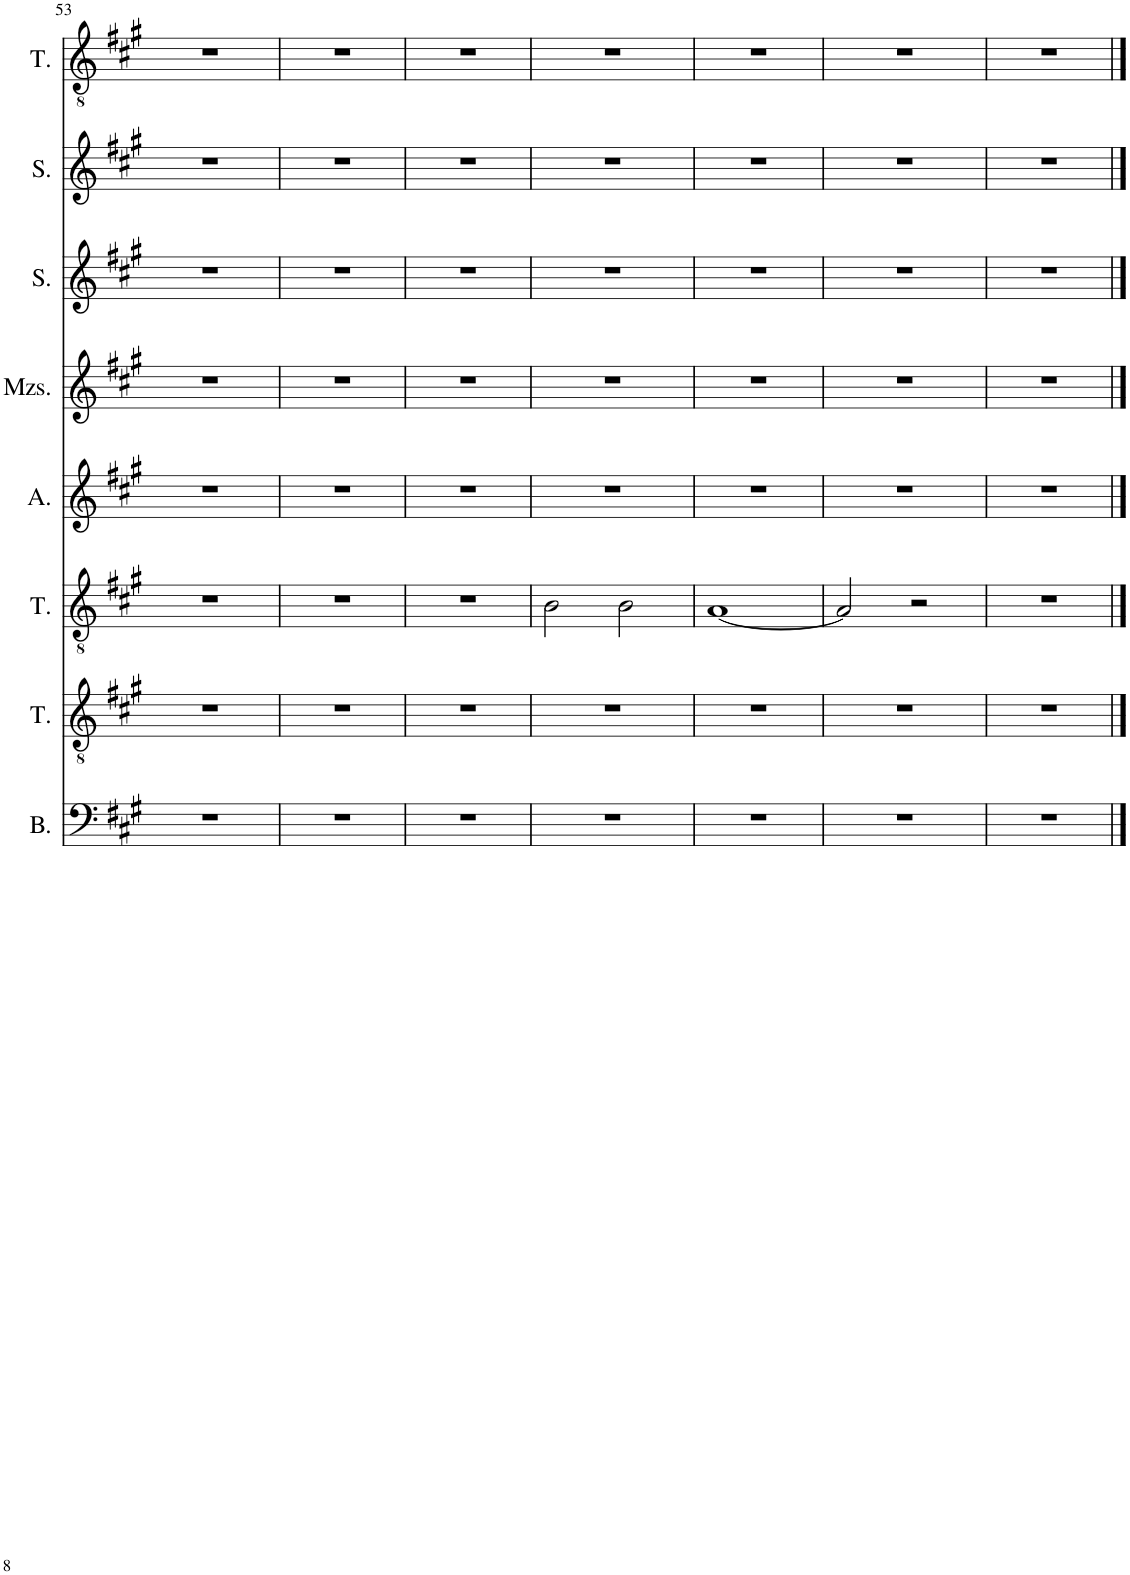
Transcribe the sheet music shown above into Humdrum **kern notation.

**kern	**kern	**kern	**kern	**kern	**kern	**kern	**kern
*part8	*part7	*part6	*part5	*part4	*part3	*part2	*part1
*staff8	*staff7	*staff6	*staff5	*staff4	*staff3	*staff2	*staff1
*I"Bass	*I"Tenor	*I"Tenor	*I"Alto	*I"Mezzosoprano	*I"Soprano	*I"Soprano	*I"Tenor
*I'B.	*I'T.	*I'T.	*I'A.	*I'Mzs.	*I'S.	*I'S.	*I'T.
!!LO:PB:g=z
*clefF4	*clefGv2	*clefGv2	*clefG2	*clefG2	*clefG2	*clefG2	*clefGv2
*k[f#c#g#]	*k[f#c#g#]	*k[f#c#g#]	*k[f#c#g#]	*k[f#c#g#]	*k[f#c#g#]	*k[f#c#g#]	*k[f#c#g#]
*M4/4	*M4/4	*M4/4	*M4/4	*M4/4	*M4/4	*M4/4	*M4/4
=53	=53	=53	=53	=53	=53	=53	=53
1r	1r	1r	1r	1r	1r	1r	1r
=54	=54	=54	=54	=54	=54	=54	=54
1r	1r	1r	1r	1r	1r	1r	1r
=55	=55	=55	=55	=55	=55	=55	=55
1r	1r	1r	1r	1r	1r	1r	1r
=56	=56	=56	=56	=56	=56	=56	=56
1r	1r	2B\	1r	1r	1r	1r	1r
.	.	2B\	.	.	.	.	.
=57	=57	=57	=57	=57	=57	=57	=57
1r	1r	[1A	1r	1r	1r	1r	1r
=58	=58	=58	=58	=58	=58	=58	=58
1r	1r	2A/]	1r	1r	1r	1r	1r
.	.	2r	.	.	.	.	.
=59	=59	=59	=59	=59	=59	=59	=59
1r	1r	1r	1r	1r	1r	1r	1r
==	==	==	==	==	==	==	==
*-	*-	*-	*-	*-	*-	*-	*-
